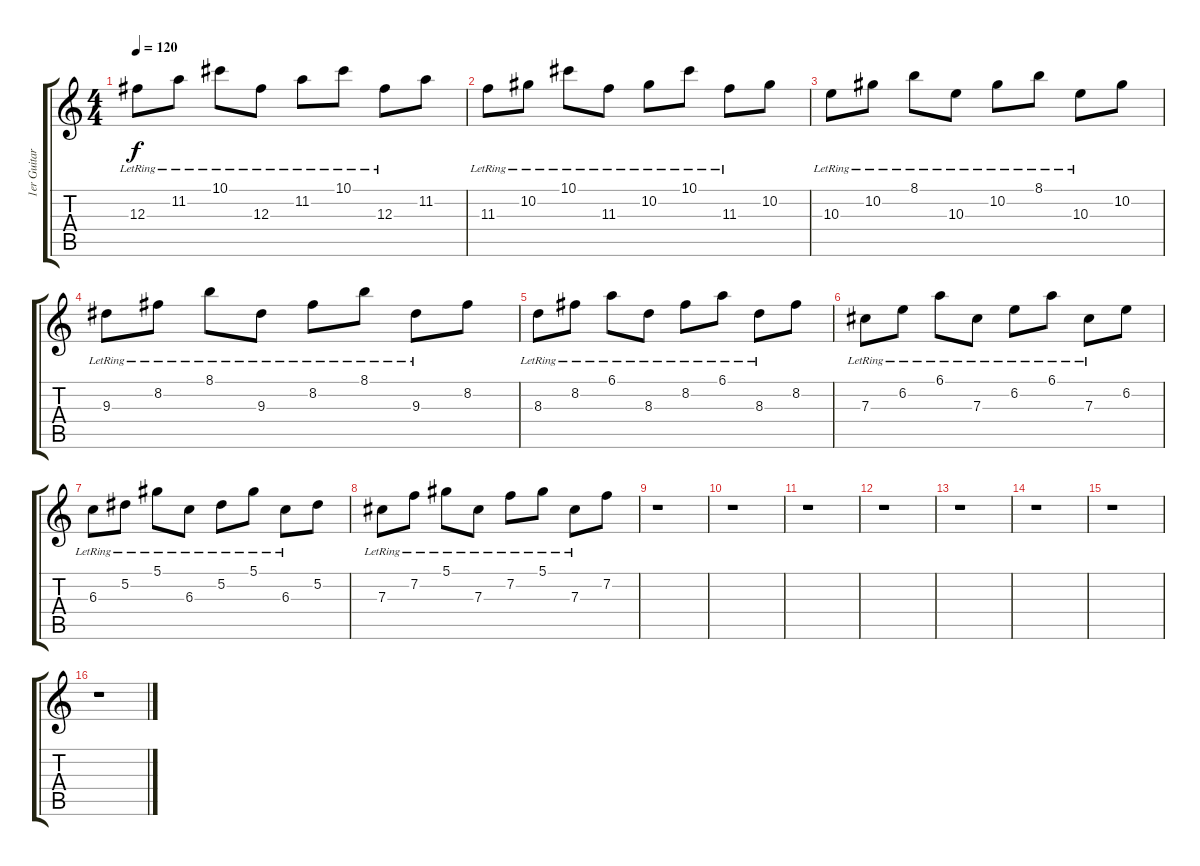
\track ("1er Guitarra Acustica" "1er Guitar") {instrument acousticguitarnylon}
\staff {score tabs}
\tuning (Eb4 Bb3 Gb3 Db3 Ab2 Eb2) {hide}
\ts (4 4)
\tempo 120
\clef g2
\ks c
12.3{lr}.8{dy f} 11.2{lr}.8 10.1{lr}.8 12.3{lr}.8 11.2{lr}.8 10.1{lr}.8 12.3{lr}.8 11.2.8 |
11.3{lr}.8 10.2{lr}.8 10.1{lr}.8 11.3{lr}.8 10.2{lr}.8 10.1{lr}.8 11.3{lr}.8 10.2.8 |
10.3{lr}.8 10.2{lr}.8 8.1{lr}.8 10.3{lr}.8 10.2{lr}.8 8.1{lr}.8 10.3{lr}.8 10.2.8 |
9.3{lr}.8 8.2{lr}.8 8.1{lr}.8 9.3{lr}.8 8.2{lr}.8 8.1{lr}.8 9.3{lr}.8 8.2.8 |
8.3{lr}.8 8.2{lr}.8 6.1{lr}.8 8.3{lr}.8 8.2{lr}.8 6.1{lr}.8 8.3{lr}.8 8.2.8 |
7.3{lr}.8 6.2{lr}.8 6.1{lr}.8 7.3{lr}.8 6.2{lr}.8 6.1{lr}.8 7.3{lr}.8 6.2.8 |
6.3{lr}.8 5.2{lr}.8 5.1{lr}.8 6.3{lr}.8 5.2{lr}.8 5.1{lr}.8 6.3{lr}.8 5.2.8 |
7.3{lr}.8 7.2{lr}.8 5.1{lr}.8 7.3{lr}.8 7.2{lr}.8 5.1{lr}.8 7.3{lr}.8 7.2.8 |
r.1 |
r.1 |
r.1 |
r.1 |
r.1 |
r.1 |
r.1 |
r.1
